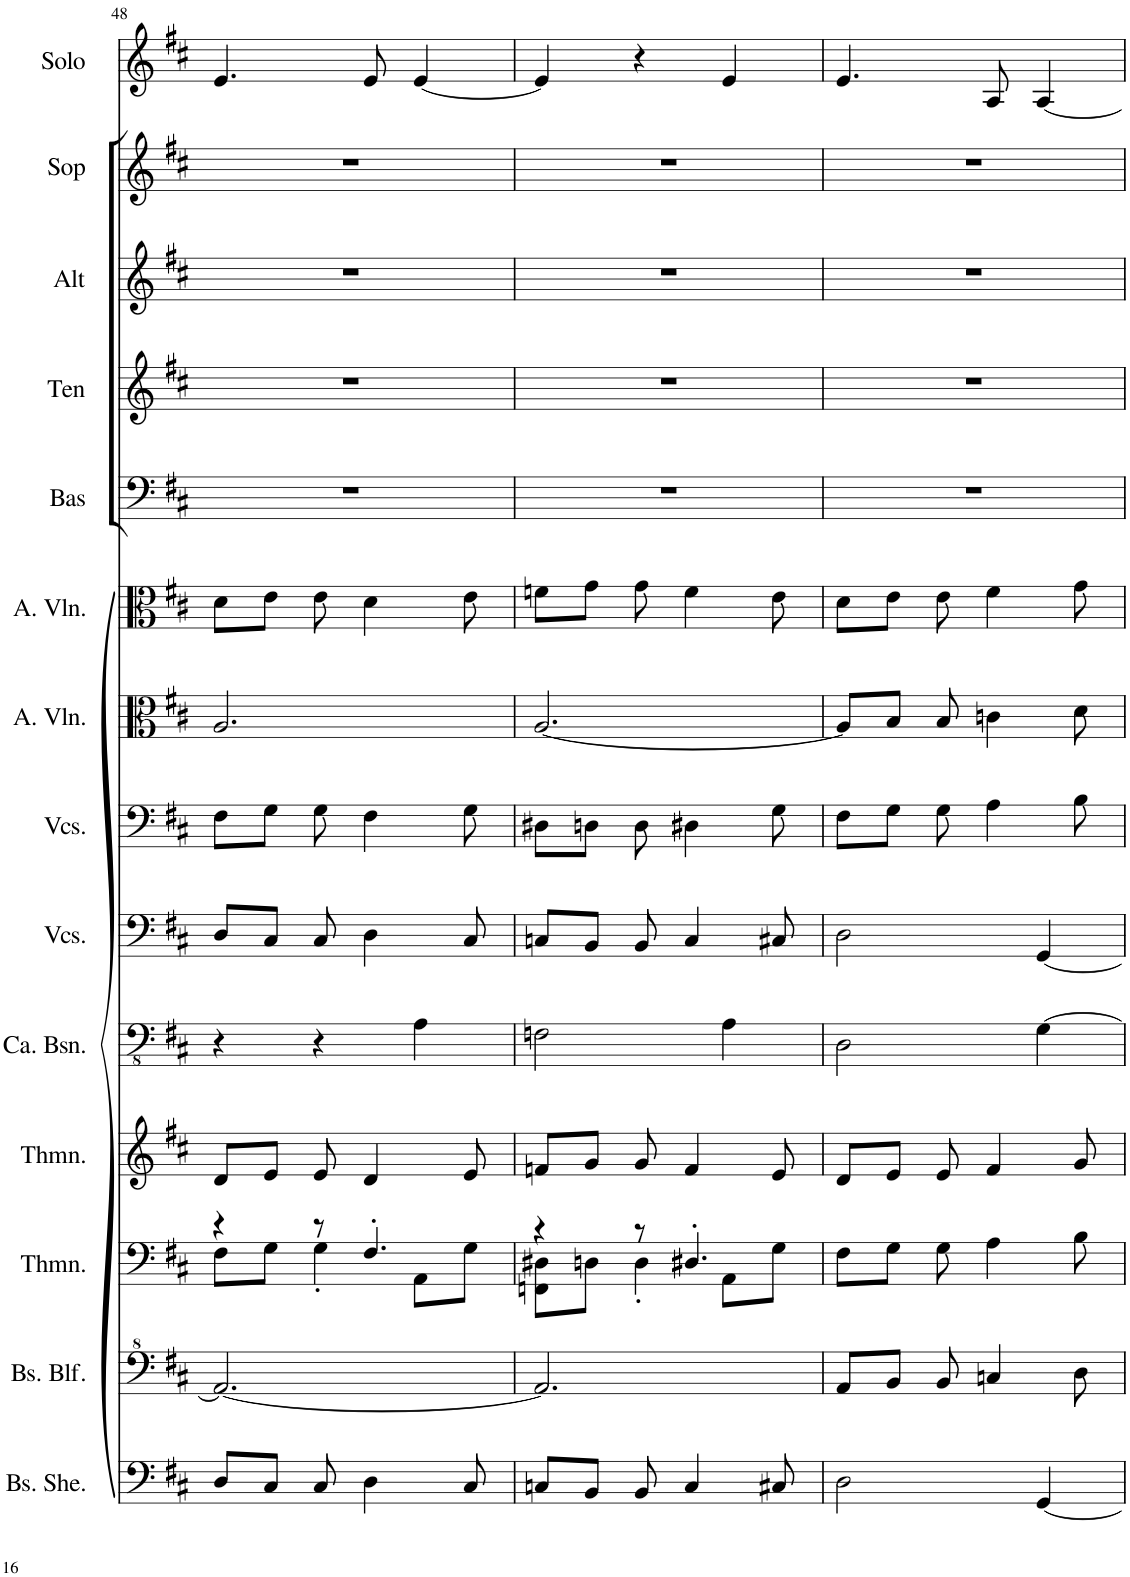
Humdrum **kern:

**kern	**kern	**kern	**kern	**kern	**kern	**kern	**kern	**kern	**kern	**kern	**kern	**kern	**kern
*part14	*part13	*part12	*part11	*part10	*part9	*part8	*part7	*part6	*part5	*part4	*part3	*part2	*part1
*staff14	*staff13	*staff12	*staff11	*staff10	*staff9	*staff8	*staff7	*staff6	*staff5	*staff4	*staff3	*staff2	*staff1
*I"Bas-sheng, Organ lh2	*I"Bas-blokfluit, Organ rh2	*I"Theremin, Organ lh1	*I"Theremin, Organ rh1	*I"Contrabassen, Double bass	*I"Violoncellos, Cello II	*I"Violoncellos, Cello I	*I"Altviolen, Viola II	*I"Altviolen, Viola I	*I"Bas	*I"Ten	*I"Alt	*I"Sopraan	*I"Bariton solo
*I'Bs. She.	*I'Bs. Blf.	*I'Thmn.	*I'Thmn.	*I'Ca. Bsn.	*I'Vcs.	*I'Vcs.	*I'A. Vln.	*I'A. Vln.	*I'Bas	*I'Ten	*I'Alt	*I'Sop	*I'Solo
!!LO:PB:g=z
*clefF4	*clefF^4	*clefF4	*clefG2	*clefFv4	*clefF4	*clefF4	*clefC3	*clefC3	*clefF4	*clefG2	*clefG2	*clefG2	*clefG2
*	*	*	*	*	*	*	*	*	*	*Trd1c2	*Trd1c2	*	*Trd4c7
*k[f#c#]	*k[f#c#]	*k[f#c#]	*k[f#c#]	*k[f#c#]	*k[f#c#]	*k[f#c#]	*k[f#c#]	*k[f#c#]	*k[f#c#]	*k[f#c#]	*k[f#c#]	*k[f#c#]	*k[f#c#]
*M3/4	*M3/4	*M3/4	*M3/4	*M3/4	*M3/4	*M3/4	*M3/4	*M3/4	*M3/4	*M3/4	*M3/4	*M3/4	*M3/4
=48	=48	=48	=48	=48	=48	=48	=48	=48	=48	=48	=48	=48	=48
*	*	*^	*	*	*	*	*	*	*	*	*	*	*
8D/L	2.A/_	4r	8F#\L	8d/L	4r	8D/L	8F#\L	2.A/	8d\L	2.r	2.r	2.r	2.r	4.e/
8C#/J	.	.	8G\J	8e/J	.	8C#/J	8G\J	.	8e\J	.	.	.	.	.
8C#/	.	8r	4G'\	8e/	4r	8C#/	8G\	.	8e\	.	.	.	.	.
4D\	.	4.F#'/	.	4d/	.	4D\	4F#\	.	4d\	.	.	.	.	8e/
.	.	.	8AA\L	.	4AA\	.	.	.	.	.	.	.	.	[4e/
8C#/	.	.	8G\J	8e/	.	8C#/	8G\	.	8e\	.	.	.	.	.
=49	=49	=49	=49	=49	=49	=49	=49	=49	=49	=49	=49	=49	=49	=49
8Cn/L	2.A/]	4r	8FFn\ 8D#X\L	8fn/L	2FFn\	8Cn/L	8D#X\L	[2.A/	8fn\L	2.r	2.r	2.r	2.r	4e/]
8BB/J	.	.	8Dn\J	8g/J	.	8BB/J	8Dn\J	.	8g\J	.	.	.	.	.
8BB/	.	8r	4D'\	8g/	.	8BB/	8D\	.	8g\	.	.	.	.	4r
4C/	.	4.D#X'/	.	4f/	.	4C/	4D#X\	.	4f\	.	.	.	.	.
.	.	.	8AA\L	.	4AA\	.	.	.	.	.	.	.	.	4e/
8C#X/	.	.	8G\J	8e/	.	8C#X/	8G\	.	8e\	.	.	.	.	.
*	*	*v	*v	*	*	*	*	*	*	*	*	*	*	*
=50	=50	=50	=50	=50	=50	=50	=50	=50	=50	=50	=50	=50	=50
2D\	8A/L	8F#\L	8d/L	2DD\	2D\	8F#\L	8A/L]	8d\L	2.r	2.r	2.r	2.r	4.e/
.	8B/J	8G\J	8e/J	.	.	8G\J	8B/J	8e\J	.	.	.	.	.
.	8B/	8G\	8e/	.	.	8G\	8B/	8e\	.	.	.	.	.
.	4cn/	4A\	4f#/	.	.	4A\	4cn\	4f#\	.	.	.	.	8A/
[4GG/	.	.	.	[4GG\	[4GG/	.	.	.	.	.	.	.	[4A/
.	8d\	8B\	8g/	.	.	8B\	8d\	8g\	.	.	.	.	.
=	=	=	=	=	=	=	=	=	=	=	=	=	=
*-	*-	*-	*-	*-	*-	*-	*-	*-	*-	*-	*-	*-	*-
